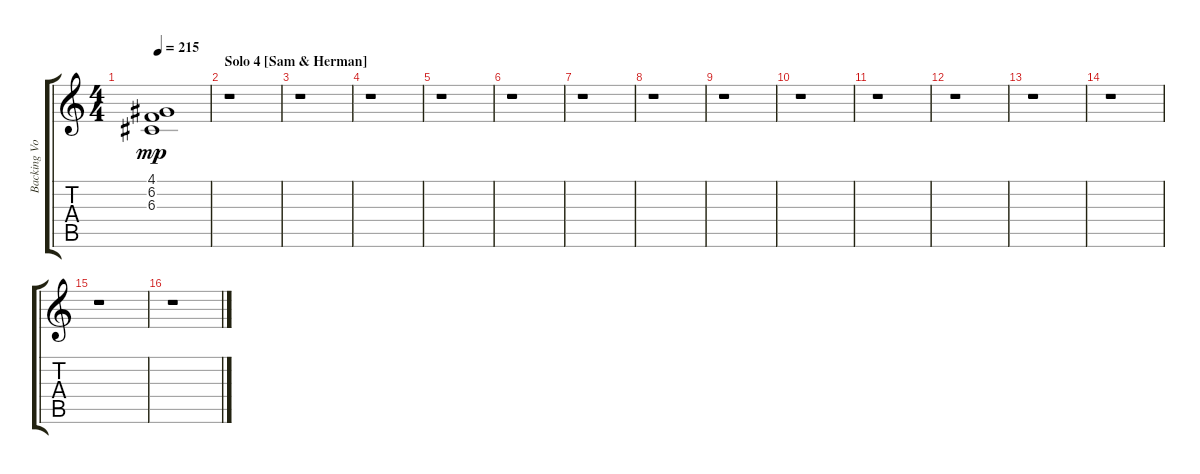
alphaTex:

\track ("Backing Vocals" "Backing Vo") {instrument choiraahs}
\staff {score tabs}
\tuning (E4 B3 G3 D3 A2 E2) {hide}
\ts (4 4)
\tempo 215
\clef g2
\ks c
(4.1 6.2 6.3).1{dy mp} |
\section ("" "Solo 4 [Sam & Herman]")
r.1 |
r.1 |
r.1 |
r.1 |
r.1 |
r.1 |
r.1 |
r.1 |
r.1 |
r.1 |
r.1 |
r.1 |
r.1 |
r.1 |
r.1
